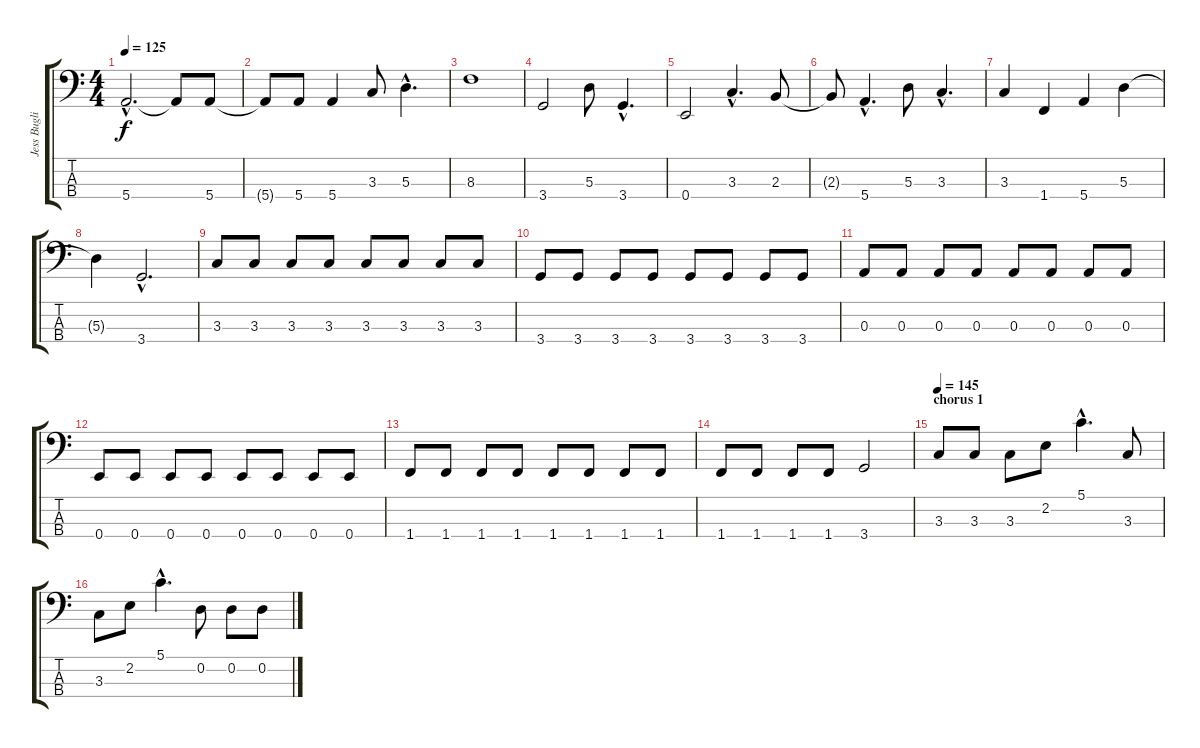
\track ("Jess Buglione" "Jess Bugli") {instrument electricbassfinger}
\staff {score tabs}
\tuning (G2 D2 A1 E1) {hide}
\ts (4 4)
\tempo 125
\clef f4
\ks c
5.4{hac}.2{d dy f} 5.4{t}.8 5.4.8 |
5.4{t}.8 5.4.8 5.4.4 3.3.8 5.3{hac}.4{d} |
8.3.1 |
3.4.2 5.3.8 3.4{hac}.4{d} |
0.4.2 3.3{hac}.4{d} 2.3.8 |
2.3{t}.8 5.4{hac}.4{d} 5.3.8 3.3{hac}.4{d} |
3.3.4 1.4.4 5.4.4 5.3.4 |
5.3{t}.4 3.4{hac}.2{d} |
3.3.8 3.3.8 3.3.8 3.3.8 3.3.8 3.3.8 3.3.8 3.3.8 |
3.4.8 3.4.8 3.4.8 3.4.8 3.4.8 3.4.8 3.4.8 3.4.8 |
0.3.8 0.3.8 0.3.8 0.3.8 0.3.8 0.3.8 0.3.8 0.3.8 |
0.4.8 0.4.8 0.4.8 0.4.8 0.4.8 0.4.8 0.4.8 0.4.8 |
1.4.8 1.4.8 1.4.8 1.4.8 1.4.8 1.4.8 1.4.8 1.4.8 |
1.4.8 1.4.8 1.4.8 1.4.8 3.4.2 |
\section ("" "chorus 1")
\tempo 145
3.3.8 3.3.8 3.3.8 2.2.8 5.1{hac}.4{d} 3.3.8 |
3.3.8 2.2.8 5.1{hac}.4{d} 0.2.8 0.2.8 0.2.8
